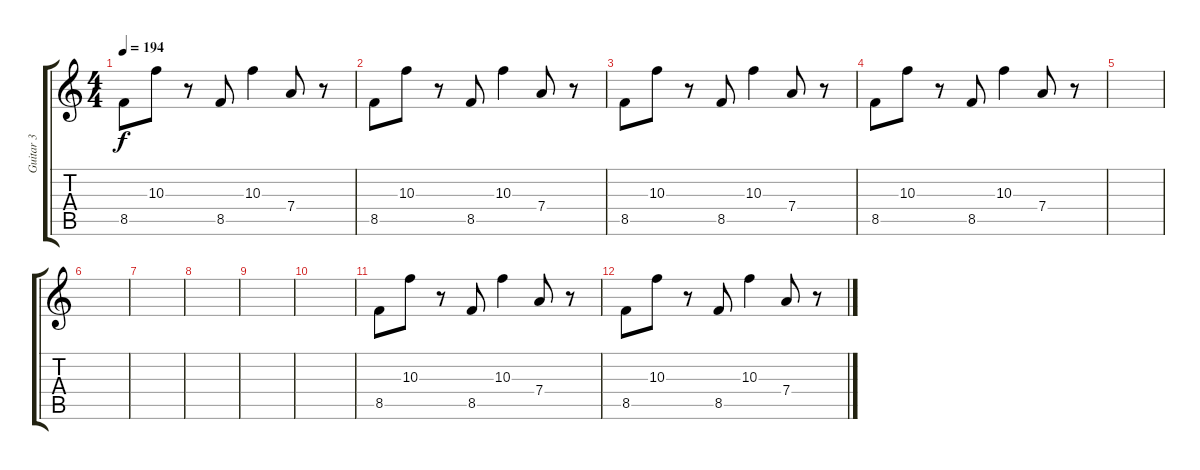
\track ("Guitar 3" "Guitar 3") {instrument electricguitarclean}
\staff {score tabs}
\tuning (E4 B3 G3 D3 A2 E2) {hide}
\ts (4 4)
\tempo 194
\clef g2
\ks c
8.5.8{dy f} 10.3.8 r.8 8.5.8 10.3.4 7.4.8 r.8 |
8.5.8 10.3.8 r.8 8.5.8 10.3.4 7.4.8 r.8 |
8.5.8 10.3.8 r.8 8.5.8 10.3.4 7.4.8 r.8 |
8.5.8 10.3.8 r.8 8.5.8 10.3.4 7.4.8 r.8 |
|
|
|
|
|
|
8.5.8 10.3.8 r.8 8.5.8 10.3.4 7.4.8 r.8 |
8.5.8 10.3.8 r.8 8.5.8 10.3.4 7.4.8 r.8
